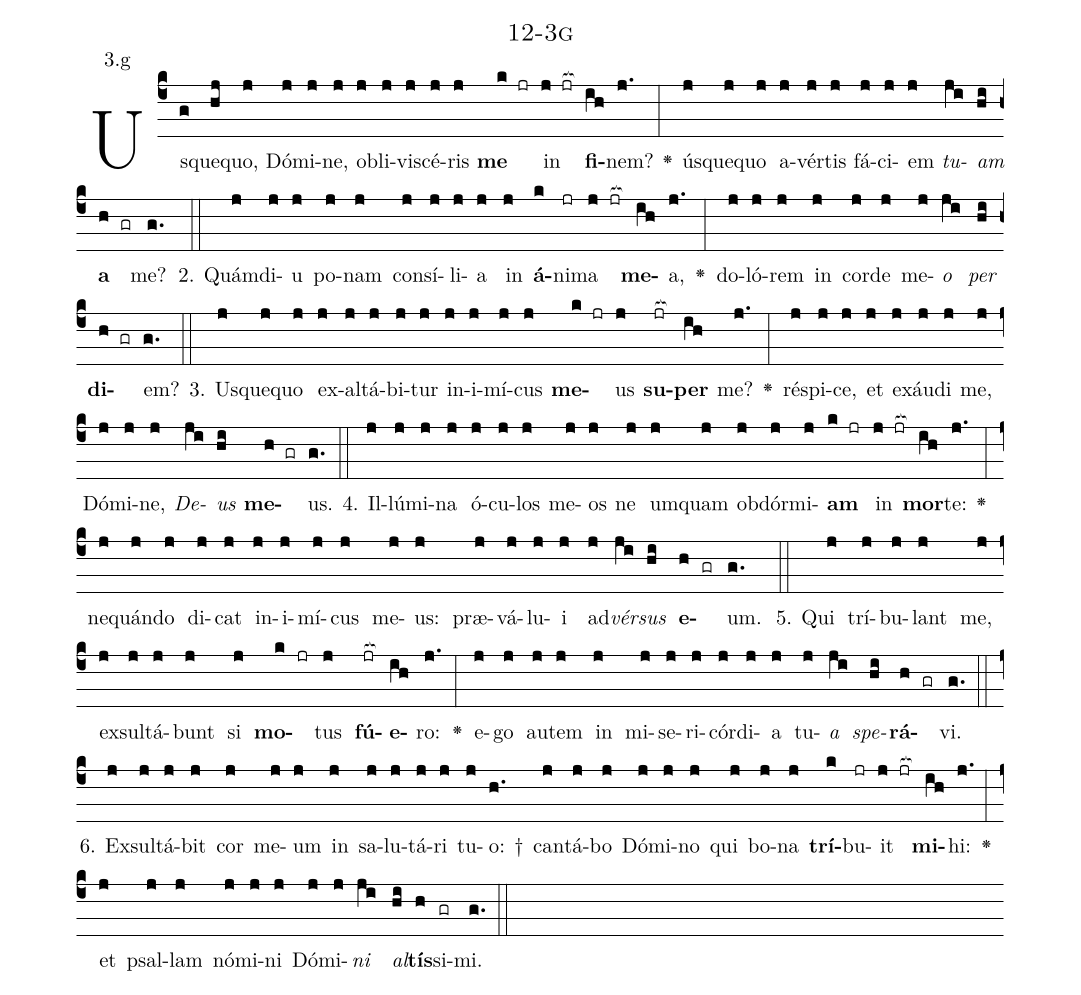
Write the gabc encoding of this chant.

name: 12-3g;
annotation: 3.g;
%%
(c4)Us(g)que(hj)quo,(j) Dó(j)mi(j)ne,(j) ob(j)li(j)vi(j)scé(j)ris(j) <b>me</b>(k jr) in(j jr[ocb:1{]) <b>fi</b>(ih[ocb:0}])nem?(j.) <v>\greheightstar</v>(:) ús(j)que(j)quo(j) a(j)vér(j)tis(j) fá(j)ci(j)em(j) <i>tu</i>(ji)<i>am</i>(hi) <b>a</b>(h gr) me?(g.) (::)
2. Quám(j)di(j)u(j) po(j)nam(j) con(j)sí(j)li(j)a(j) in(j) <b>á</b>(k)ni(jr)ma(j jr[ocb:1{]) <b>me</b>(ih[ocb:0}])a,(j.) <v>\greheightstar</v>(:) do(j)ló(j)rem(j) in(j) cor(j)de(j) me(j)<i>o</i>(ji) <i>per</i>(hi) <b>di</b>(h gr)em?(g.) (::)
3. Us(j)que(j)quo(j) ex(j)al(j)tá(j)bi(j)tur(j) in(j)i(j)mí(j)cus(j) <b>me</b>(k jr)us(j) <b>su</b>(jr[ocb:1{])<b>per</b>(ih[ocb:0}]) me?(j.) <v>\greheightstar</v>(:) ré(j)spi(j)ce,(j) et(j) ex(j)áu(j)di(j) me,(j) Dó(j)mi(j)ne,(j) <i>De</i>(ji)<i>us</i>(hi) <b>me</b>(h gr)us.(g.) (::)
4. Il(j)lú(j)mi(j)na(j) ó(j)cu(j)los(j) me(j)os(j) ne(j) um(j)quam(j) ob(j)dór(j)mi(j)<b>am</b>(k jr) in(j jr[ocb:1{]) <b>mor</b>(ih[ocb:0}])te:(j.) <v>\greheightstar</v>(:) ne(j)quán(j)do(j) di(j)cat(j) in(j)i(j)mí(j)cus(j) me(j)us:(j) præ(j)vá(j)lu(j)i(j) ad(j)<i>vér</i>(ji)<i>sus</i>(hi) <b>e</b>(h gr)um.(g.) (::)
5. Qui(j) trí(j)bu(j)lant(j) me,(j) ex(j)sul(j)tá(j)bunt(j) si(j) <b>mo</b>(k jr)tus(j) <b>fú</b>(jr[ocb:1{])<b>e</b>(ih[ocb:0}])ro:(j.) <v>\greheightstar</v>(:) e(j)go(j) au(j)tem(j) in(j) mi(j)se(j)ri(j)cór(j)di(j)a(j) tu(j)<i>a</i>(ji) <i>spe</i>(hi)<b>rá</b>(h gr)vi.(g.) (::)
6. Ex(j)sul(j)tá(j)bit(j) cor(j) me(j)um(j) in(j) sa(j)lu(j)tá(j)ri(j) tu(j)o: †(h.) can(j)tá(j)bo(j) Dó(j)mi(j)no(j) qui(j) bo(j)na(j) <b>trí</b>(k)bu(jr)it(j jr[ocb:1{]) <b>mi</b>(ih[ocb:0}])hi:(j.) <v>\greheightstar</v>(:) et(j) psal(j)lam(j) nó(j)mi(j)ni(j) Dó(j)mi(j)<i>ni</i>(ji) <i>al</i>(hi)<b>tís</b>(h)si(gr)mi.(g.) (::)
